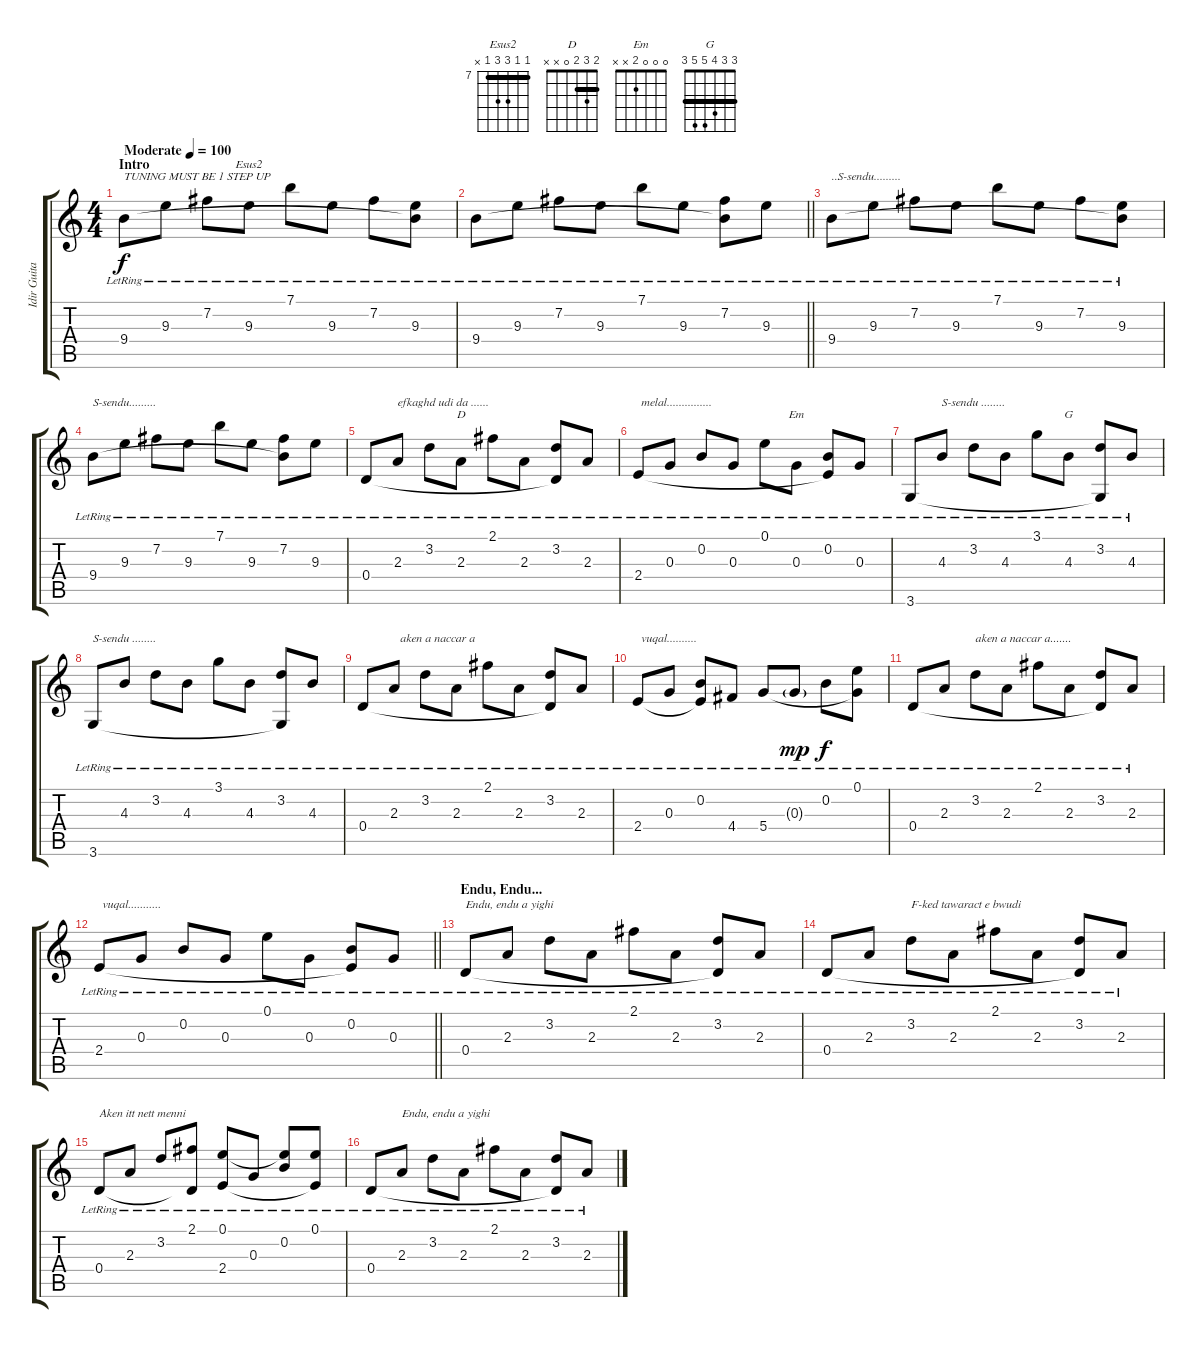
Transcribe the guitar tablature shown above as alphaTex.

\track ("Idir Guitar" "Idir Guita") {instrument acousticguitarsteel}
\staff {score tabs}
\tuning (E4 B3 G3 D3 A2 E2) {hide}
\chord ("Esus2" 7 7 9 9 7 x) {firstfret 7 barre 7}
\chord ("D" 2 3 2 0 x x) {barre 2}
\chord ("Em" 0 0 0 2 x x)
\chord ("G" 3 3 4 5 5 3) {barre 3}
\ts (4 4)
\section ("" "Intro")
\tempo (100 "Moderate")
\clef g2
\ks c
9.4{lr}.8{txt "TUNING MUST BE 1 STEP UP " dy f instrument acousticguitarsteel} 9.3{lr}.8 7.2{lr}.8 9.3{lr}.8{ch "Esus2"} 7.1{lr}.8 9.3{lr}.8 7.2{lr}.8 (9.3{lr} 9.4{t}).8 |
\barLineRight lightlight
9.4{lr}.8 9.3{lr}.8 7.2{lr}.8 9.3{lr}.8 7.1{lr}.8 9.3{lr}.8 (7.2{lr} 9.4{t}).8 9.3{lr}.8 |
9.4{lr}.8{txt "..S-sendu........."} 9.3{lr}.8 7.2{lr}.8 9.3{lr}.8 7.1{lr}.8 9.3{lr}.8 7.2{lr}.8 (9.3{lr} 9.4{t}).8 |
9.4{lr}.8{txt "S-sendu........."} 9.3{lr}.8 7.2{lr}.8 9.3{lr}.8 7.1{lr}.8 9.3{lr}.8 (7.2{lr} 9.4{t}).8 9.3{lr}.8 |
0.4{lr}.8 2.3{lr}.8{txt "efkaghd udi da ......"} 3.2{lr}.8 2.3{lr}.8{ch "D"} 2.1{lr}.8 2.3{lr}.8 (3.2{lr} 0.4{t}).8 2.3{lr}.8 |
2.4{lr}.8{txt " melal..............."} 0.3{lr}.8 0.2{lr}.8 0.3{lr}.8 0.1{lr}.8 0.3{lr}.8{ch "Em"} (0.2{lr} 2.4{t}).8 0.3{lr}.8 |
3.6{lr}.8 4.3{lr}.8{txt "S-sendu ........"} 3.2{lr}.8 4.3{lr}.8 3.1{lr}.8 4.3{lr}.8{ch "G"} (3.2{lr} 3.6{t}).8 4.3{lr}.8 |
3.6{lr}.8{txt "S-sendu ........"} 4.3{lr}.8 3.2{lr}.8 4.3{lr}.8 3.1{lr}.8 4.3{lr}.8 (3.2{lr} 3.6{t}).8 4.3{lr}.8 |
0.4{lr}.8 2.3{lr}.8{txt "  aken a naccar a  "} 3.2{lr}.8 2.3{lr}.8 2.1{lr}.8 2.3{lr}.8 (3.2{lr} 0.4{t}).8 2.3{lr}.8 |
2.4{lr}.8{txt " vuqal.........."} 0.3{lr}.8 (0.2{lr} 2.4{t}).8 4.4{lr}.8 5.4{lr}.8 0.3{g lr}.8{dy mp} 0.2{lr}.8{dy f} (0.1{lr} 5.4{t}).8 |
0.4{lr}.8 2.3{lr}.8 3.2{lr}.8{txt "aken a naccar a......."} 2.3{lr}.8 2.1{lr}.8 2.3{lr}.8 (3.2{lr} 0.4{t}).8 2.3{lr}.8 |
\barLineRight lightlight
2.4{lr}.8{txt " vuqal..........."} 0.3{lr}.8 0.2{lr}.8 0.3{lr}.8 0.1{lr}.8 0.3{lr}.8 (0.2{lr} 2.4{t}).8 0.3{lr}.8 |
\section ("" "Endu, Endu...")
0.4{lr}.8{txt "Endu, endu a yighi"} 2.3{lr}.8 3.2{lr}.8 2.3{lr}.8 2.1{lr}.8 2.3{lr}.8 (3.2{lr} 0.4{t}).8 2.3{lr}.8 |
0.4{lr}.8 2.3{lr}.8 3.2{lr}.8{txt "F-ked tawaract e bwudi"} 2.3{lr}.8 2.1{lr}.8 2.3{lr}.8 (3.2{lr} 0.4{t}).8 2.3{lr}.8 |
0.4{lr}.8{txt "Aken itt nett menni"} 2.3{lr}.8 3.2{lr}.8 (2.1{lr} 0.4{t}).8 (0.1{lr} 2.4{lr}).8 0.3{lr}.8 (0.1{t} 0.2{lr}).8 (0.1{lr} 2.4{t}).8 |
0.4{lr}.8 2.3{lr}.8{txt "Endu, endu a yighi"} 3.2{lr}.8 2.3{lr}.8 2.1{lr}.8 2.3{lr}.8 (3.2{lr} 0.4{t}).8 2.3{lr}.8
